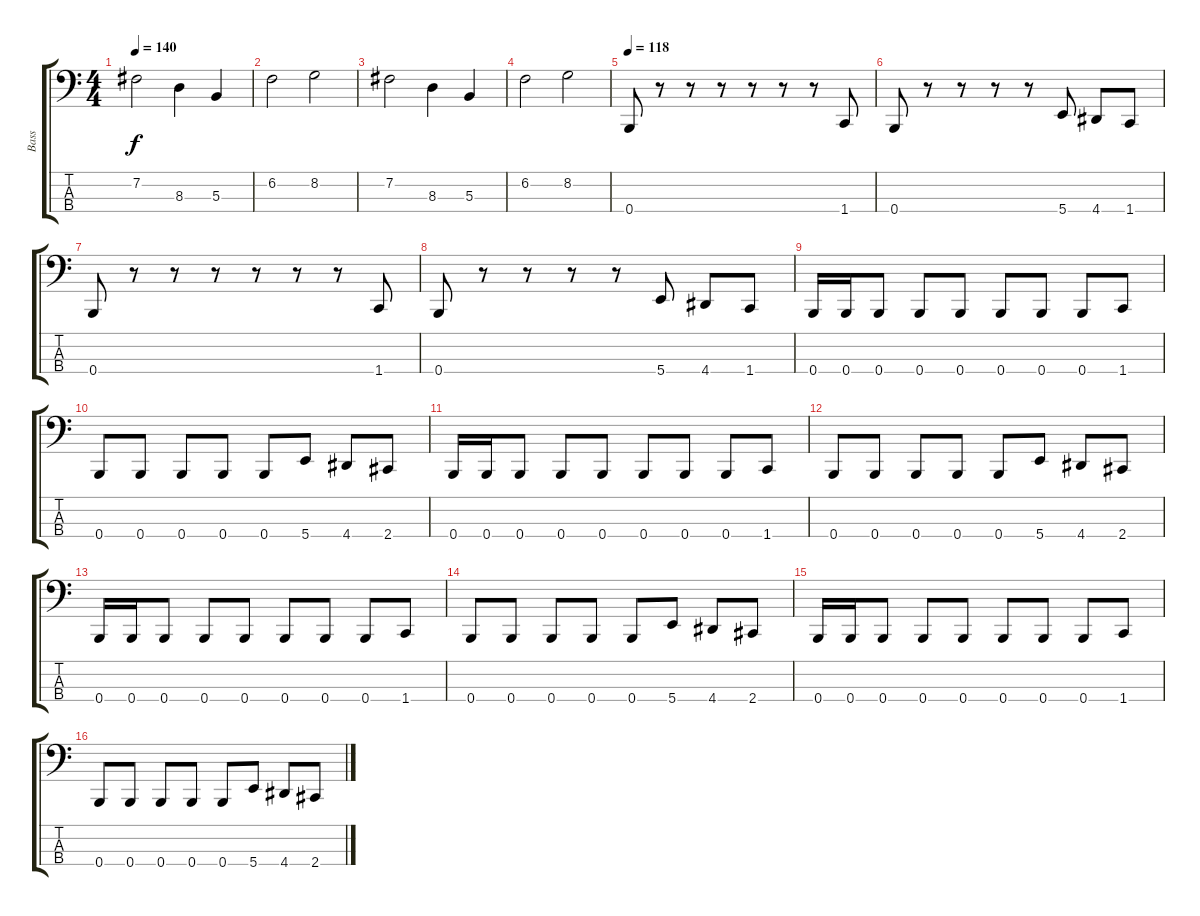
\track ("Bass" "Bass") {instrument electricbassfinger}
\staff {score tabs}
\tuning (E2 B1 Gb1 B0) {hide}
\ts (4 4)
\tempo 140
\clef f4
\ks c
7.2.2{dy f} 8.3.4 5.3.4 |
6.2.2 8.2.2 |
7.2.2 8.3.4 5.3.4 |
6.2.2 8.2.2 |
\tempo 118
0.4.8 r.8 r.8 r.8 r.8 r.8 r.8 1.4.8 |
0.4.8 r.8 r.8 r.8 r.8 5.4.8 4.4.8 1.4.8 |
0.4.8 r.8 r.8 r.8 r.8 r.8 r.8 1.4.8 |
0.4.8 r.8 r.8 r.8 r.8 5.4.8 4.4.8 1.4.8 |
0.4.16 0.4.16 0.4.8 0.4.8 0.4.8 0.4.8 0.4.8 0.4.8 1.4.8 |
0.4.8 0.4.8 0.4.8 0.4.8 0.4.8 5.4.8 4.4.8 2.4.8 |
0.4.16 0.4.16 0.4.8 0.4.8 0.4.8 0.4.8 0.4.8 0.4.8 1.4.8 |
0.4.8 0.4.8 0.4.8 0.4.8 0.4.8 5.4.8 4.4.8 2.4.8 |
0.4.16 0.4.16 0.4.8 0.4.8 0.4.8 0.4.8 0.4.8 0.4.8 1.4.8 |
0.4.8 0.4.8 0.4.8 0.4.8 0.4.8 5.4.8 4.4.8 2.4.8 |
0.4.16 0.4.16 0.4.8 0.4.8 0.4.8 0.4.8 0.4.8 0.4.8 1.4.8 |
0.4.8 0.4.8 0.4.8 0.4.8 0.4.8 5.4.8 4.4.8 2.4.8
